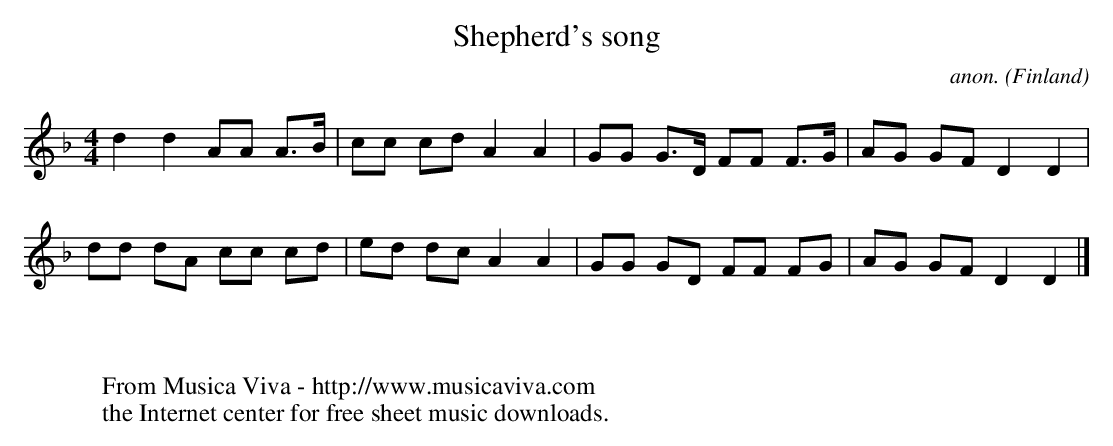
X:1
T:Shepherd's song
C:anon.
O:Finland
M:4/4
L:1/8
K:Dm
d2d2AA A>B|cc cdA2A2|GG G>D FF F>G|AG GFD2D2|
dd dA cc cd|ed dcA2A2|GG GD FF FG|AG GFD2D2|]
W:
W:
W:  From Musica Viva - http://www.musicaviva.com
W:  the Internet center for free sheet music downloads.
